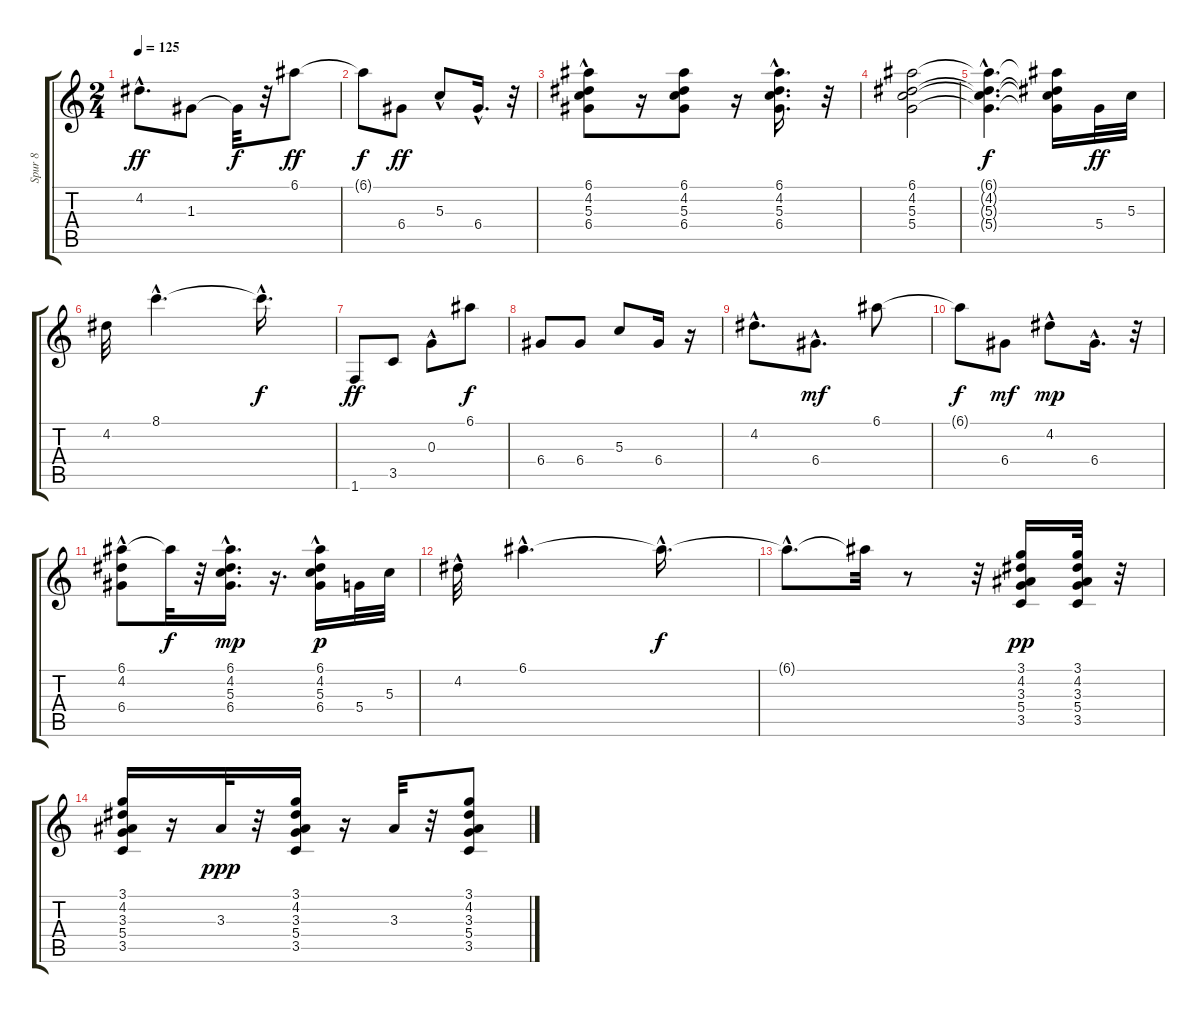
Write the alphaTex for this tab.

\track ("Spur 8" "Spur 8") {instrument electricguitarclean}
\staff {score tabs}
\tuning (E4 B3 G3 D3 A2 E2) {hide}
\ts (2 4)
\tempo 125
\clef g2
\ks c
4.2{hac}.8{d dy ff} 1.3.8 1.3{t}.32{dy f} r.32 6.1.8{dy ff} |
6.1{t}.8{dy f} 6.4.8{dy ff} 5.3{hac}.8 6.4{hac}.16{d} r.32 |
(6.1{hac} 4.2{hac} 5.3 6.4{hac}).8 r.16 (6.1 4.2 5.3 6.4).8 r.16 (6.1{hac} 4.2{hac} 5.3{hac} 6.4{hac}).16{d} r.32 |
(6.1 4.2 5.3 5.4).2 |
(6.1{hac t} 4.2{hac t} 5.3{hac t} 5.4{hac t}).4{d dy f} (6.1{t} 4.2{t} 5.3{t} 5.4{t}).16 5.4.32{dy ff} 5.3.32 |
4.2.32 8.1{hac}.4{d} 8.1{hac t}.16{d dy f} |
1.6.8{dy ff} 3.5.8 0.3{hac}.8 6.1.8{dy f} |
6.4.8 6.4.8 5.3.8 6.4.16 r.16 |
4.2{hac}.8{d} 6.4{hac}.8{d dy mf} 6.1.8 |
6.1{t}.8{dy f} 6.4.8{dy mf} 4.2{hac}.8{dy mp} 6.4{hac}.16{d} r.32 |
(6.1 4.2{hac} 6.4{hac}).8 6.1{t}.32{dy f} r.32 (6.1{hac} 4.2{hac} 5.3{hac} 6.4{hac}).16{d dy mp} r.16{d} (6.1{hac} 4.2{hac} 5.3{hac} 6.4).16{dy p} 5.4.32 5.3.32 |
4.2{hac}.32 6.1{hac}.4{d} 6.1{hac t}.16{d dy f} |
6.1{hac t}.8{d} 6.1{t}.32 r.8 r.32 (3.1 4.2 3.3 5.4 3.5).16{dy pp} (3.1 4.2 3.3 5.4 3.5).32 r.32 |
(3.1 4.2 3.3 5.4 3.5).16 r.16 3.3.32{dy ppp} r.32 (3.1 4.2 3.3 5.4 3.5).16 r.16 3.3.32 r.32 (3.1 4.2 3.3 5.4 3.5).8
